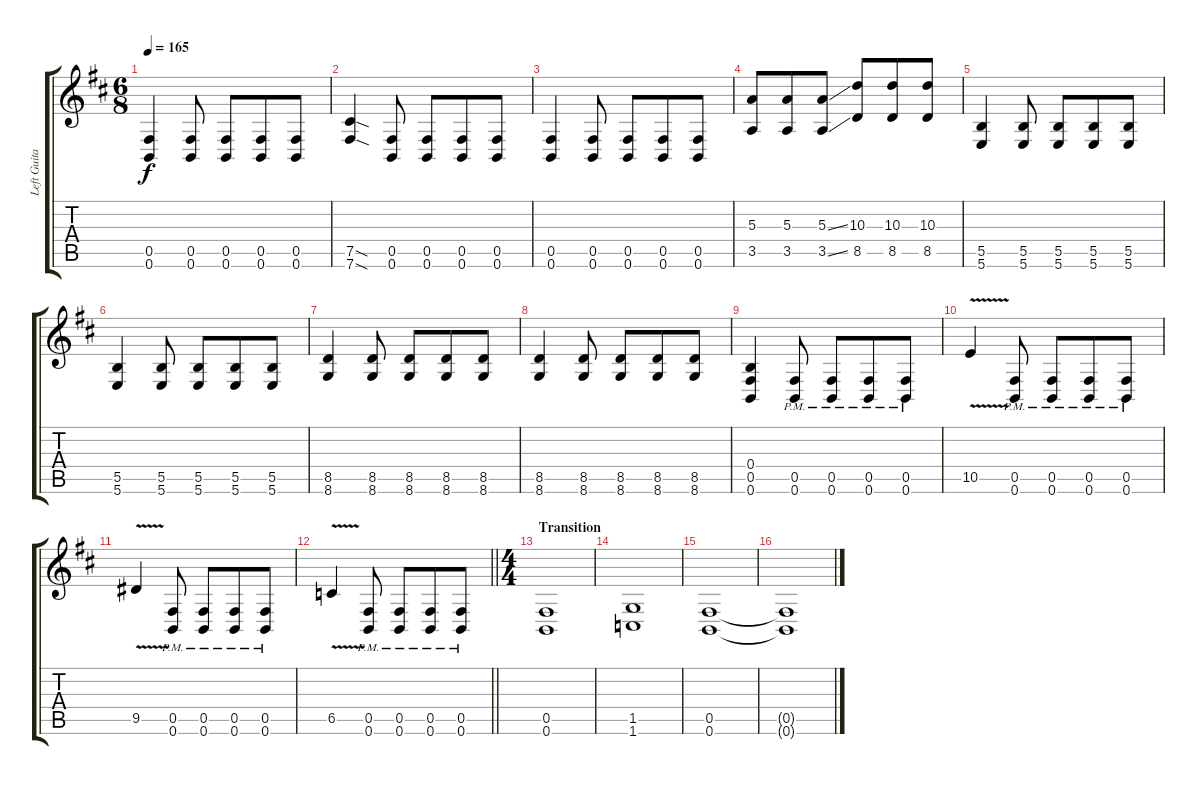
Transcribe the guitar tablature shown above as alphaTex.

\track ("Left Guitar" "Left Guita") {instrument overdrivenguitar}
\staff {score tabs}
\tuning (Db4 Ab3 E3 B2 Gb2 B1) {hide}
\ts (6 8)
\tempo 165
\clef g2
\ks d
(0.5 0.6).4{dy f} (0.5 0.6).8 (0.5 0.6).8 (0.5 0.6).8 (0.5 0.6).8 |
(7.5{sod} 7.6{sod}).4 (0.5 0.6).8 (0.5 0.6).8 (0.5 0.6).8 (0.5 0.6).8 |
(0.5 0.6).4 (0.5 0.6).8 (0.5 0.6).8 (0.5 0.6).8 (0.5 0.6).8 |
(5.3 3.5).8 (5.3 3.5).8 (5.3{ss} 3.5{ss}).8 (10.3 8.5).8 (10.3 8.5).8 (10.3 8.5).8 |
(5.5 5.6).4 (5.5 5.6).8 (5.5 5.6).8 (5.5 5.6).8 (5.5 5.6).8 |
(5.5 5.6).4 (5.5 5.6).8 (5.5 5.6).8 (5.5 5.6).8 (5.5 5.6).8 |
(8.5 8.6).4 (8.5 8.6).8 (8.5 8.6).8 (8.5 8.6).8 (8.5 8.6).8 |
(8.5 8.6).4 (8.5 8.6).8 (8.5 8.6).8 (8.5 8.6).8 (8.5 8.6).8 |
(0.4 0.5 0.6).4 (0.5{pm} 0.6{pm}).8 (0.5{pm} 0.6{pm}).8 (0.5{pm} 0.6{pm}).8 (0.5{pm} 0.6{pm}).8 |
10.5{v}.4 (0.5{pm} 0.6{pm}).8 (0.5{pm} 0.6{pm}).8 (0.5{pm} 0.6{pm}).8 (0.5{pm} 0.6{pm}).8 |
9.5{v}.4 (0.5{pm} 0.6{pm}).8 (0.5{pm} 0.6{pm}).8 (0.5{pm} 0.6{pm}).8 (0.5{pm} 0.6{pm}).8 |
\barLineRight lightlight
6.5{v}.4 (0.5{pm} 0.6{pm}).8 (0.5{pm} 0.6{pm}).8 (0.5{pm} 0.6{pm}).8 (0.5{pm} 0.6{pm}).8 |
\ts (4 4)
\section ("" "Transition")
(0.5 0.6).1 |
(1.5 1.6).1 |
(0.5 0.6).1 |
(0.5{t} 0.6{t}).1
